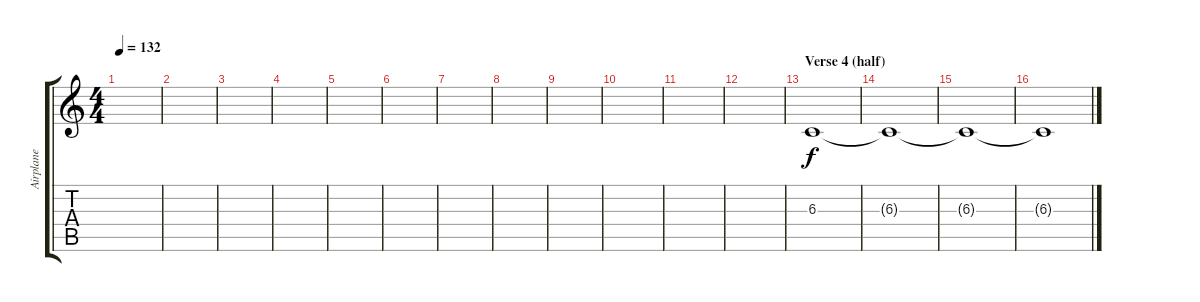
\track ("Airplane" "Airplane") {instrument helicopter}
\staff {score tabs}
\tuning (Eb4 Bb3 Gb3 Db3 Ab2 Eb2) {hide}
\ts (4 4)
\tempo 132
\clef g2
\ks c
|
|
|
|
|
|
|
|
|
|
|
|
\section ("" "Verse 4 (half)")
6.3.1{volume 10} |
6.3{t}.1{dy f volume 15} |
6.3{t}.1{volume 16} |
6.3{t}.1{volume 15}
